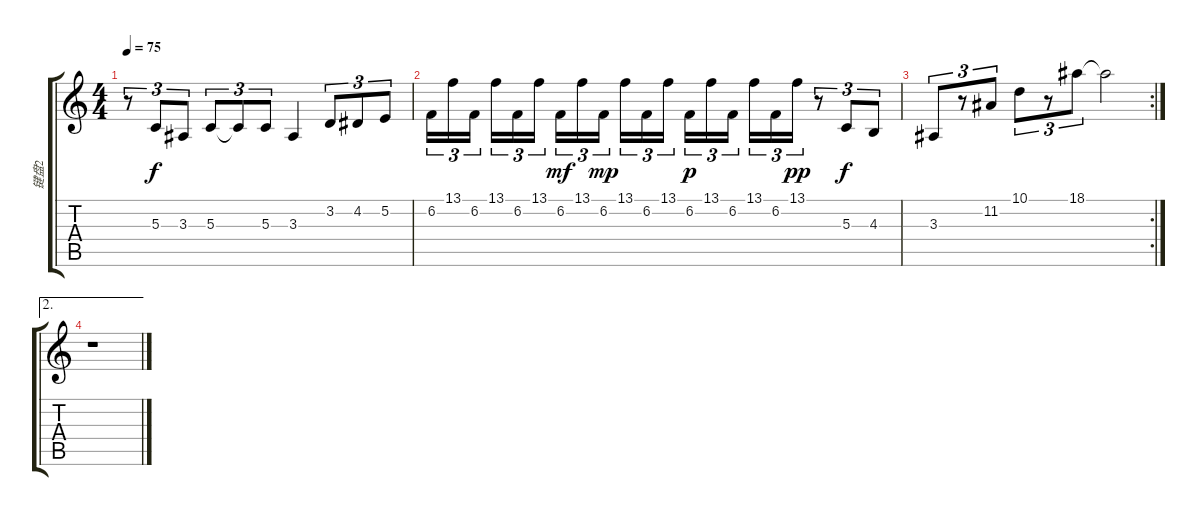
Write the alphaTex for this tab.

\track ("键盘2" "键盘2") {instrument electricpiano2}
\staff {score tabs}
\tuning (E4 B3 G3 D3 A2 E2) {hide}
\ts (4 4)
\tempo 75
\clef g2
\ks c
r.8{tu (3 2) dy p} 5.3.8{tu (3 2) dy f} 3.3.8{tu (3 2)} 5.3.8{tu (3 2)} 5.3{t}.8{tu (3 2)} 5.3.8{tu (3 2)} 3.3.4 3.2.8{tu (3 2)} 4.2.8{tu (3 2)} 5.2.8{tu (3 2)} |
6.2.16{tu (3 2)} 13.1.16{tu (3 2)} 6.2.16{tu (3 2)} 13.1.16{tu (3 2)} 6.2.16{tu (3 2)} 13.1.16{tu (3 2)} 6.2.16{tu (3 2) dy mf} 13.1.16{tu (3 2)} 6.2.16{tu (3 2) dy mp} 13.1.16{tu (3 2)} 6.2.16{tu (3 2)} 13.1.16{tu (3 2)} 6.2.16{tu (3 2) dy p} 13.1.16{tu (3 2)} 6.2.16{tu (3 2)} 13.1.16{tu (3 2)} 6.2.16{tu (3 2)} 13.1.16{tu (3 2) dy pp} r.8{tu (3 2)} 5.3.8{tu (3 2) dy f} 4.3.8{tu (3 2)} |
\rc 2
3.3.8{tu (3 2)} r.8{tu (3 2)} 11.2.8{tu (3 2)} 10.1.8{tu (3 2)} r.8{tu (3 2)} 18.1.8{tu (3 2)} 18.1{t}.2 |
\ae 2
r.1
